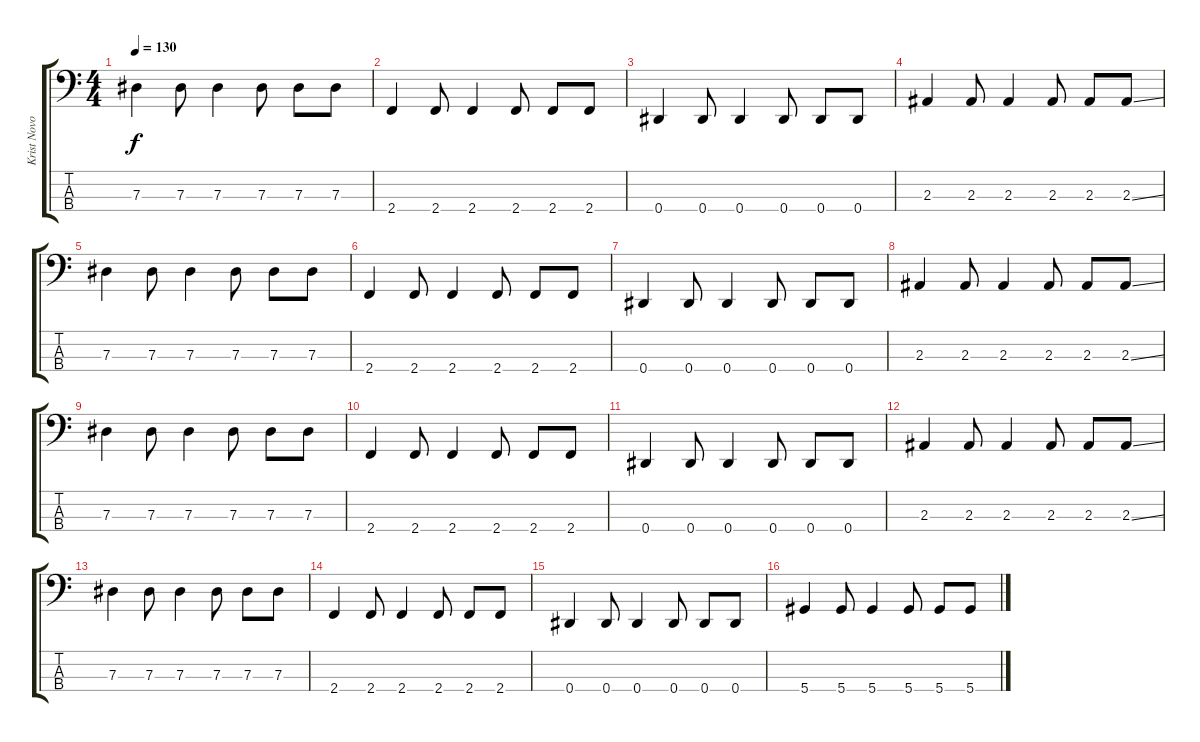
\track ("Krist Novoselic" "Krist Novo") {instrument electricbassfinger}
\staff {score tabs}
\tuning (Gb2 Db2 Ab1 Eb1) {hide}
\ts (4 4)
\tempo 130
\clef f4
\ks c
7.3.4{dy f} 7.3.8 7.3.4 7.3.8 7.3.8 7.3.8 |
2.4.4 2.4.8 2.4.4 2.4.8 2.4.8 2.4.8 |
0.4.4 0.4.8 0.4.4 0.4.8 0.4.8 0.4.8 |
2.3.4 2.3.8 2.3.4 2.3.8 2.3.8 2.3{ss}.8 |
7.3.4 7.3.8 7.3.4 7.3.8 7.3.8 7.3.8 |
2.4.4 2.4.8 2.4.4 2.4.8 2.4.8 2.4.8 |
0.4.4 0.4.8 0.4.4 0.4.8 0.4.8 0.4.8 |
2.3.4 2.3.8 2.3.4 2.3.8 2.3.8 2.3{ss}.8 |
7.3.4 7.3.8 7.3.4 7.3.8 7.3.8 7.3.8 |
2.4.4 2.4.8 2.4.4 2.4.8 2.4.8 2.4.8 |
0.4.4 0.4.8 0.4.4 0.4.8 0.4.8 0.4.8 |
2.3.4 2.3.8 2.3.4 2.3.8 2.3.8 2.3{ss}.8 |
7.3.4 7.3.8 7.3.4 7.3.8 7.3.8 7.3.8 |
2.4.4 2.4.8 2.4.4 2.4.8 2.4.8 2.4.8 |
0.4.4 0.4.8 0.4.4 0.4.8 0.4.8 0.4.8 |
5.4.4 5.4.8 5.4.4 5.4.8 5.4.8 5.4.8
